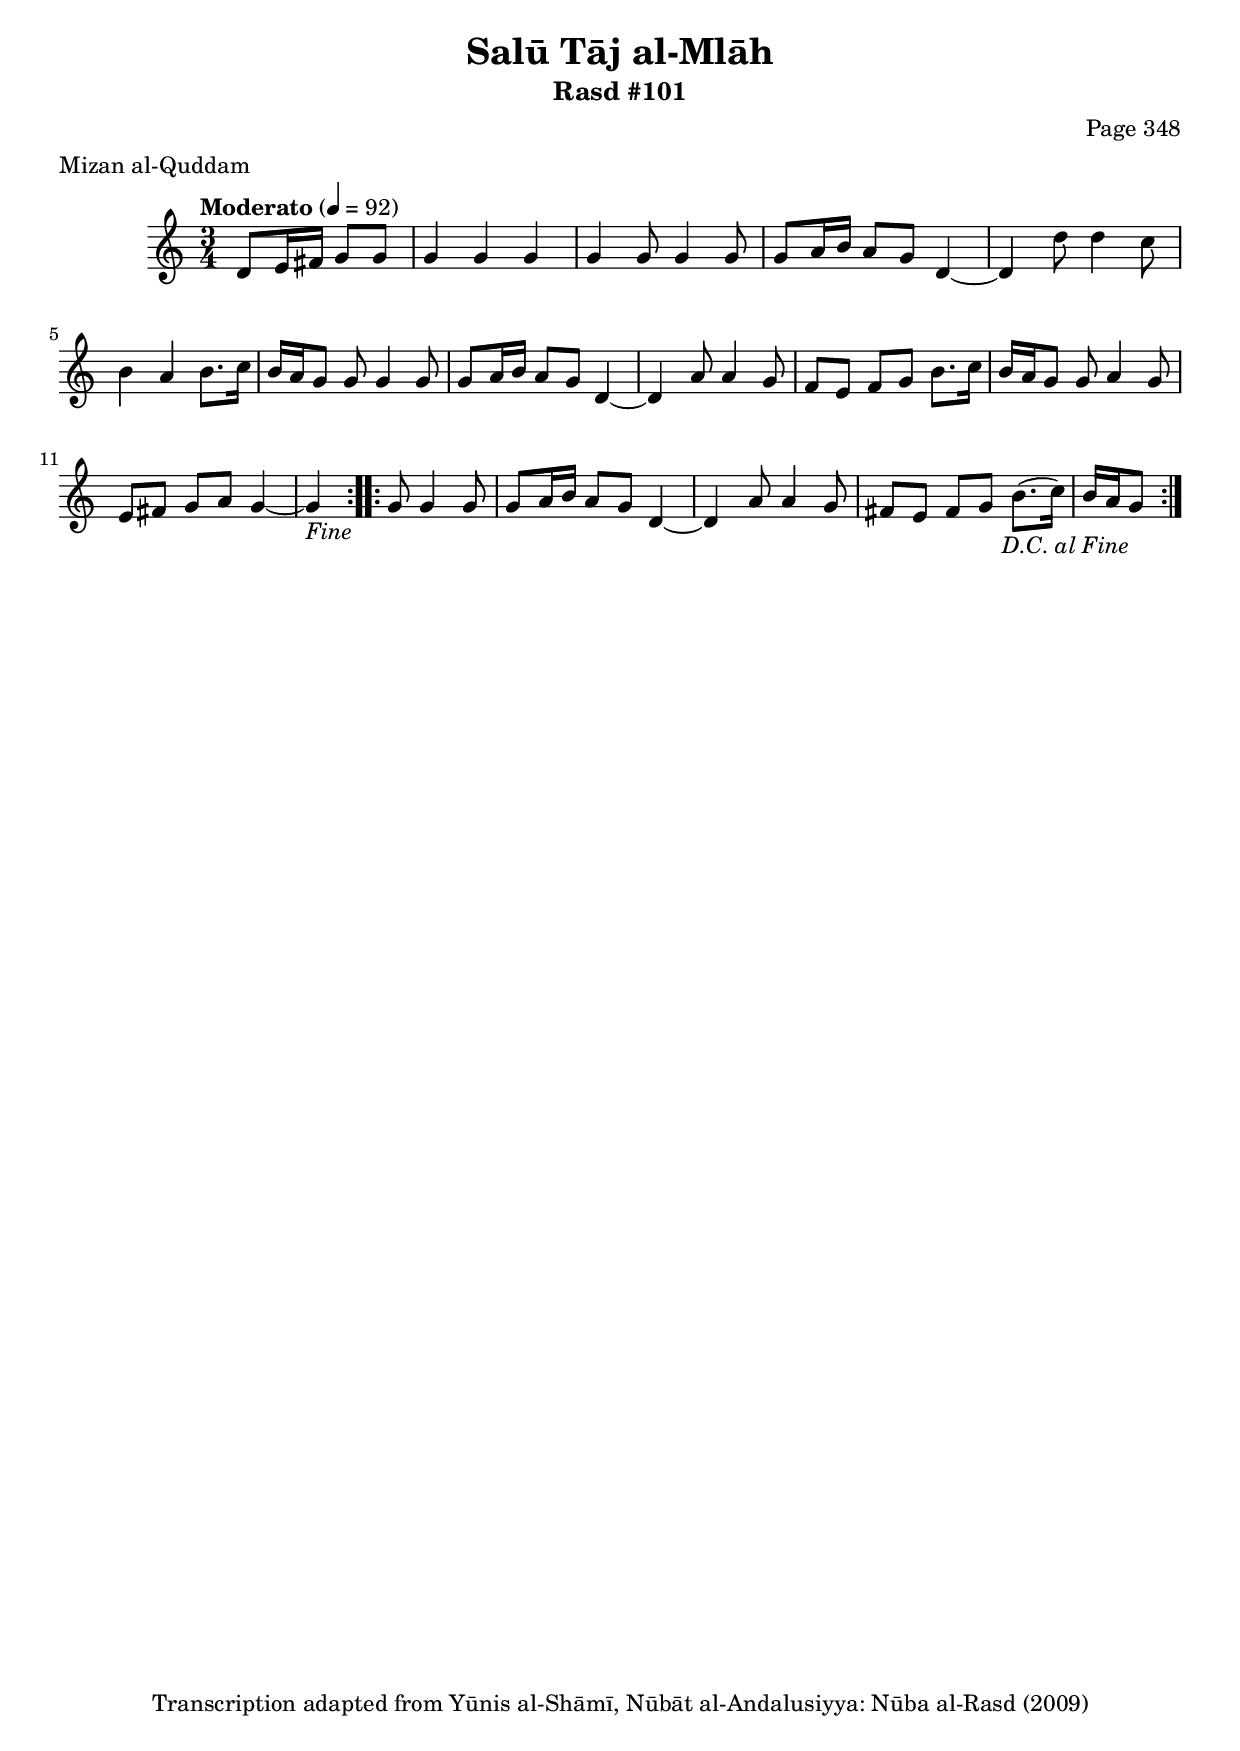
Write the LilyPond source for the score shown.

\version "2.18.2"

\header {
	title = "Salū Tāj al-Mlāh"
	subtitle = "Rasd #101"
	composer = "Page 348"
	meter = "Mizan al-Quddam"
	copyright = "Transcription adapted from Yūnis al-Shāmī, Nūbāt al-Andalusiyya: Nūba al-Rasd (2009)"
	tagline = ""
}

% VARIABLES

db = \bar "!"
dc = \markup { \right-align { \italic { "D.C. al Fine" } } }
ds = \markup { \right-align { \italic { "D.S. al Fine" } } }
dsalcoda = \markup { \right-align { \italic { "D.S. al Coda" } } }
dcalcoda = \markup { \right-align { \italic { "D.C. al Coda" } } }
fine = \markup { \italic { "Fine" } }
incomplete = \markup { \right-align "Incomplete: missing pages in scan. Following number is likely also missing" }
continue = \markup { \center-align "Continue..." }
segno = \markup { \musicglyph #"scripts.segno" }
coda = \markup { \musicglyph #"scripts.coda" }
error = \markup { { "Wrong number of beats in score" } }
repeaterror = \markup { { "Score appears to be missing repeat" } }
accidentalerror = \markup { { "Unclear accidentals" } }

% TRANSCRIPTION

\score {

	\relative d' {
		\clef "treble"
		\key c \major
		\time 3/4
			\set Timing.beamExceptions = #'()
			\set Timing.baseMoment = #(ly:make-moment 1/4)
			\set Timing.beatStructure = #'(1 1 1)
		\tempo "Moderato" 4 = 92

		\partial 2

		\repeat volta 2 {
			d8 e16 fis g8 g |
			g4 g g |
			g g8 g4 g8 |
			g8 a16 b a8 g d4~ |
			d4 d'8 d4 c8 |
			b4 a b8. c16 |
			b a g8 g g4 g8 |
			g a16 b a8 g d4~ |
			d4 a'8 a4 g8 |
			f e f g b8. c16 |
			b a g8 g a4 g8 |
			e fis g a g4~ |
			g-\fine

		}

		\repeat volta 2 {
			g8 g4 g8 |
			g a16 b a8 g d4~ |
			d a'8 a4 g8 |
			fis e fis g b8.( c16) |
			b a g8-\dc
		}

	}

	\layout {}
	\midi {}
}
